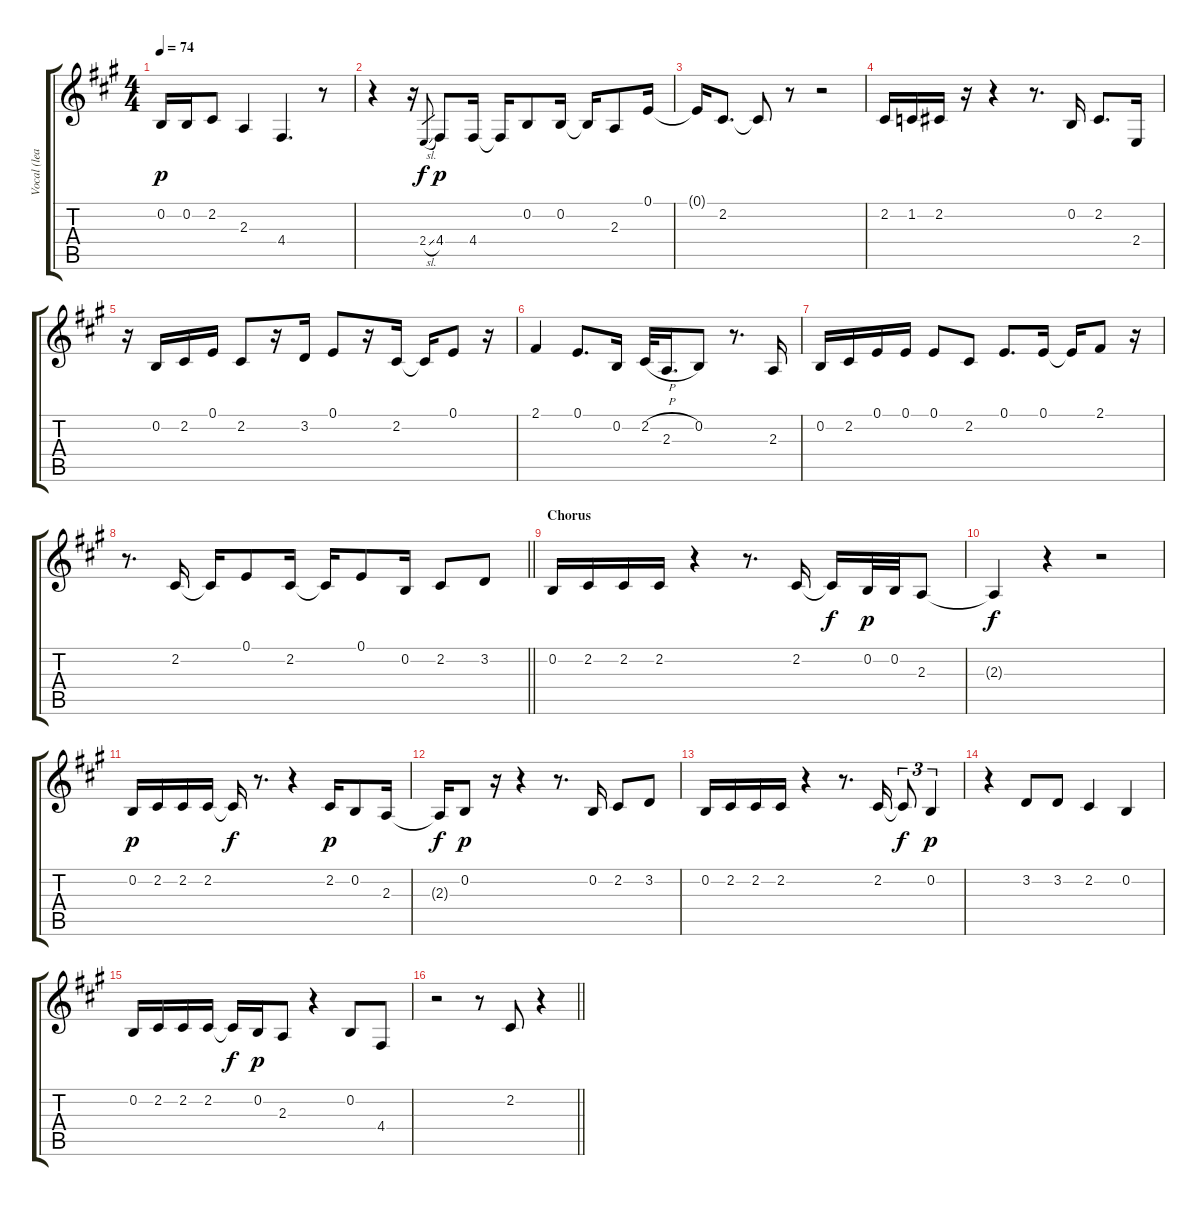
\track ("Vocal (lead)" "Vocal (lea") {instrument accordion}
\staff {score tabs}
\tuning (E4 B3 G3 D3 A2 E2) {hide}
\ts (4 4)
\tempo 74
\clef g2
\ks a
0.2.16{dy p} 0.2.16 2.2.8 2.3.4 4.4.4{d} r.8 |
r.4 r.16 2.4{sl}.8{gr dy f} 4.4.8{dy p} 4.4.16 4.4{t}.16 0.2.8 0.2.16 0.2{t}.16 2.3.8 0.1.16 |
0.1{t}.16 2.2.8{d} 2.2{t}.8 r.8 r.2 |
2.2.16 1.2.16 2.2.16 r.16 r.4 r.8{d} 0.2.16 2.2.8{d} 2.4.16 |
r.16 0.2.16 2.2.16 0.1.16 2.2.8 r.16 3.2.16 0.1.8 r.16 2.2.16 2.2{t}.16 0.1.8 r.16 |
2.1.4 0.1.8{d} 0.2.16 2.2{h}.32 2.3.16{d} 0.2.8 r.8{d} 2.3.16 |
0.2.16 2.2.16 0.1.16 0.1.16 0.1.8 2.2.8 0.1.8{d} 0.1.16 0.1{t}.16 2.1.8 r.16 |
\barLineRight lightlight
r.8{d} 2.2.16 2.2{t}.16 0.1.8 2.2.16 2.2{t}.16 0.1.8 0.2.16 2.2.8 3.2.8 |
\section ("" "Chorus")
0.2.16 2.2.16 2.2.16 2.2.16 r.4 r.8{d} 2.2.16 2.2{t}.16{dy f} 0.2.32{dy p} 0.2.32 2.3.8 |
2.3{t}.4{dy f} r.4 r.2 |
0.2.16{dy p} 2.2.16 2.2.16 2.2.16 2.2{t}.16{dy f} r.8{d} r.4 2.2.16{dy p} 0.2.8 2.3.16 |
2.3{t}.16{dy f} 0.2.8{dy p} r.16 r.4 r.8{d} 0.2.16 2.2.8 3.2.8 |
0.2.16 2.2.16 2.2.16 2.2.16 r.4 r.8{d} 2.2.16 2.2{t}.8{tu (3 2) dy f} 0.2.4{tu (3 2) dy p} |
r.4 3.2.8 3.2.8 2.2.4 0.2.4 |
0.2.16 2.2.16 2.2.16 2.2.16 2.2{t}.16{dy f} 0.2.16{dy p} 2.3.8 r.4 0.2.8 4.4.8 |
\barLineRight lightlight
r.2 r.8 2.2.8 r.4
